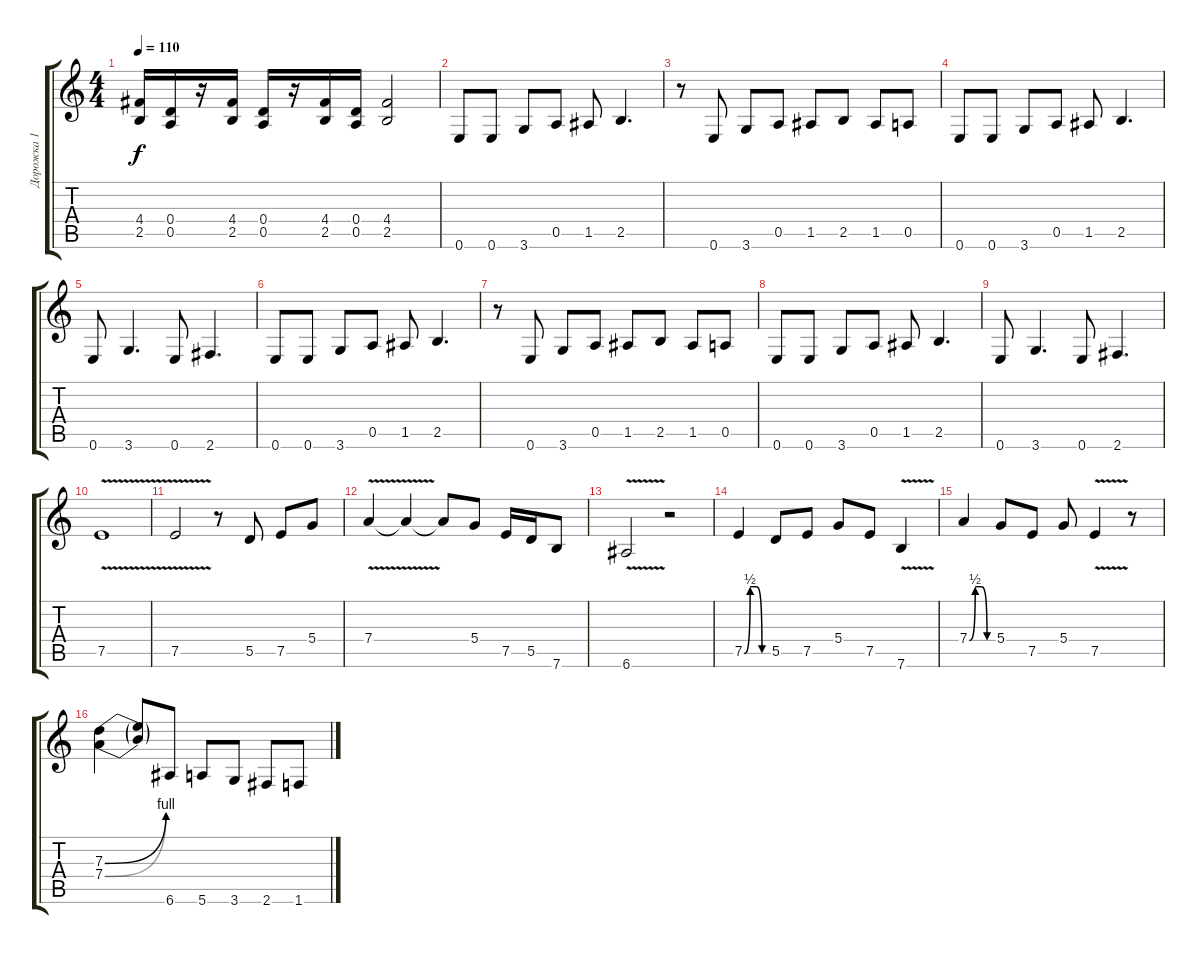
\track ("Дорожка 1" "Дорожка 1") {instrument distortionguitar}
\staff {score tabs}
\tuning (E4 B3 G3 D3 A2 E2) {hide}
\ts (4 4)
\tempo 110
\clef g2
\ks c
(4.4 2.5).16{dy f} (0.4 0.5).16 r.16 (4.4 2.5).16 (0.4 0.5).16 r.16 (4.4 2.5).16 (0.4 0.5).16 (4.4 2.5).2 |
0.6.8 0.6.8 3.6.8 0.5.8 1.5.8 2.5.4{d} |
r.8 0.6.8 3.6.8 0.5.8 1.5.8 2.5.8 1.5.8 0.5.8 |
0.6.8 0.6.8 3.6.8 0.5.8 1.5.8 2.5.4{d} |
0.6.8 3.6.4{d} 0.6.8 2.6.4{d} |
0.6.8 0.6.8 3.6.8 0.5.8 1.5.8 2.5.4{d} |
r.8 0.6.8 3.6.8 0.5.8 1.5.8 2.5.8 1.5.8 0.5.8 |
0.6.8 0.6.8 3.6.8 0.5.8 1.5.8 2.5.4{d} |
0.6.8 3.6.4{d} 0.6.8 2.6.4{d} |
7.5{v}.1 |
7.5{v}.2 r.8 5.5.8 7.5.8 5.4.8 |
7.4{v}.4 7.4{t}.4 7.4{t}.8 5.4.8 7.5.16 5.5.16 7.6.8 |
6.6{v}.2 r.2 |
7.5{be (custom 0 0 15 2 30 2 45 0 60 0)}.4 5.5.8 7.5.8 5.4.8 7.5.8 7.6{v}.4 |
7.4{be (custom 0 0 15 2 30 2 45 0 60 0)}.4 5.4.8 7.5.8 5.4.8 7.5{v}.4 r.8 |
(7.3{be (bend 0 0 60 4)} 7.4{be (bend 0 0 60 4)}).4 (7.3{t} 7.4{t}).8 6.6.8 5.6.8 3.6.8 2.6.8 1.6.8
